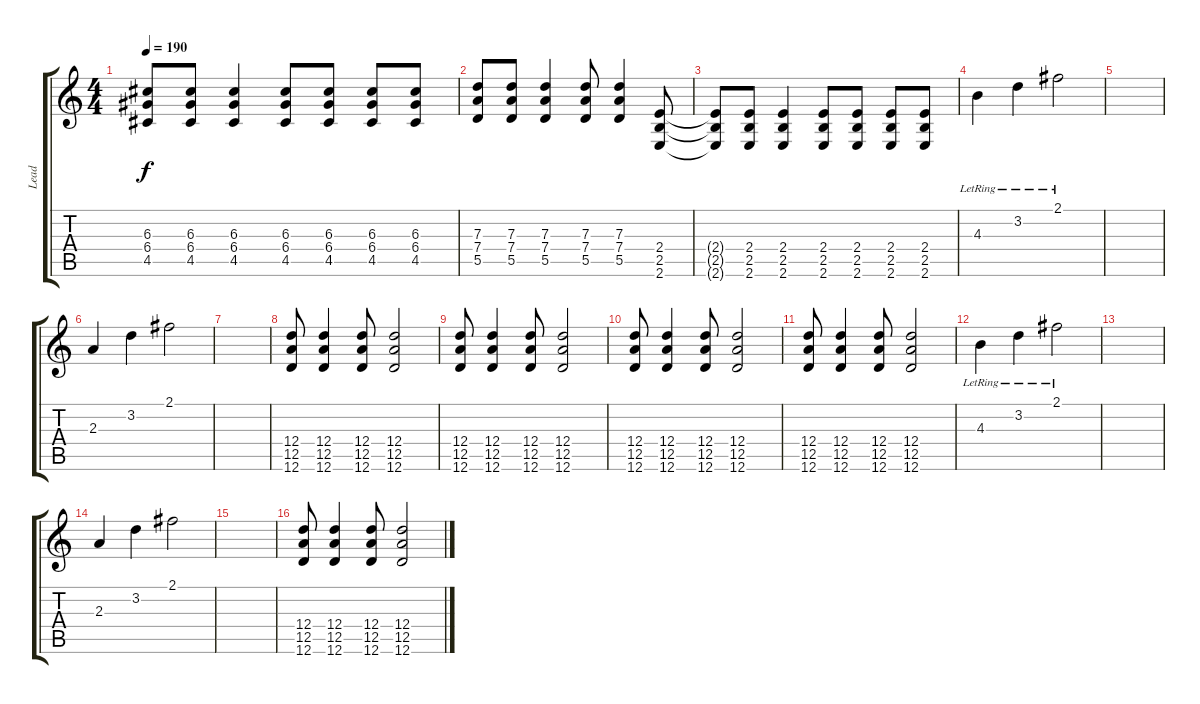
\track ("Lead" "Lead") {instrument electricguitarclean}
\staff {score tabs}
\tuning (E4 B3 G3 D3 A2 D2) {hide}
\ts (4 4)
\tempo 190
\clef g2
\ks c
(6.3{t} 6.4{t} 4.5{t}).8{dy f} (6.3 6.4 4.5).8 (6.3 6.4 4.5).4 (6.3 6.4 4.5).8 (6.3 6.4 4.5).8 (6.3 6.4 4.5).8 (6.3 6.4 4.5).8 |
(7.3 7.4 5.5).8 (7.3 7.4 5.5).8 (7.3 7.4 5.5).4 (7.3 7.4 5.5).8 (7.3 7.4 5.5).4 (2.4 2.5 2.6).8 |
(2.4{t} 2.5{t} 2.6{t}).8 (2.4 2.5 2.6).8 (2.4 2.5 2.6).4 (2.4 2.5 2.6).8 (2.4 2.5 2.6).8 (2.4 2.5 2.6).8 (2.4 2.5 2.6).8 |
4.3{lr}.4 3.2{lr}.4 2.1{lr}.2 |
|
2.3.4 3.2.4 2.1.2 |
|
(12.4 12.5 12.6).8 (12.4 12.5 12.6).4 (12.4 12.5 12.6).8 (12.4 12.5 12.6).2 |
(12.4 12.5 12.6).8 (12.4 12.5 12.6).4 (12.4 12.5 12.6).8 (12.4 12.5 12.6).2 |
(12.4 12.5 12.6).8 (12.4 12.5 12.6).4 (12.4 12.5 12.6).8 (12.4 12.5 12.6).2 |
(12.4 12.5 12.6).8 (12.4 12.5 12.6).4 (12.4 12.5 12.6).8 (12.4 12.5 12.6).2 |
4.3{lr}.4 3.2{lr}.4 2.1{lr}.2 |
|
2.3.4 3.2.4 2.1.2 |
|
(12.4 12.5 12.6).8 (12.4 12.5 12.6).4 (12.4 12.5 12.6).8 (12.4 12.5 12.6).2
